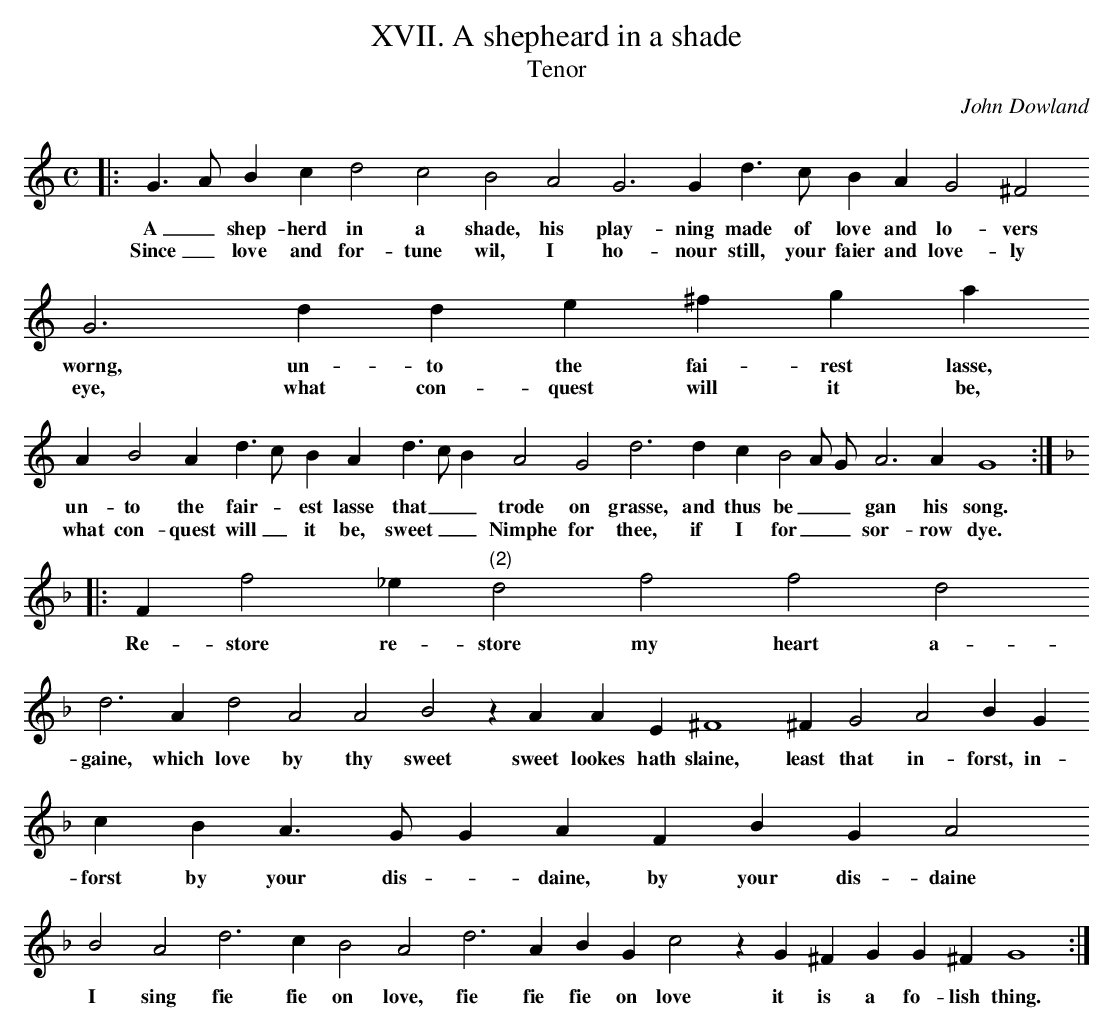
X:1
T:XVII. A shepheard in a shade
C: John Dowland
M:C
L:1/4
T:Tenor
K:Gmixolydian -8va
|:G > A   B    c    d2 c2 B2    A2  G3    G     d > c  B A G2 ^F2 G3 d d e ^f g a
w:A _    shep- herd in a shade, his play- ning made of love and lo- vers worng, un- to the fai- rest lasse,
w:Since _ love and for- tune wil, I ho- nour still, your faier and love- ly eye, what con- quest will it be,
A B2 A d > c B A d > c B A2 G2 d3 d c B2 A/ G/ A3 A G4 ::
w:un- to the fair - est lasse that _ _ trode on grasse, and thus be _ _ gan his song.
w:what con- quest will _  it be, sweet _ _ Nimphe for thee, if I for _ _ sor- row dye.
K:Gdor -8va
F f2 _e "(2)"d2 f2 f2 d2
w: Re- store re- store my heart a-
d3 A d2 A2 A2 B2 z A A E ^F4 ^F G2 A2 B G c B A > G G A F B G A2
w:gaine, which love by thy sweet sweet lookes hath slaine, least that in- forst, in- forst by your dis - daine, by your dis- daine
B2 A2 d3 c B2 A2 d3 A B G c2 z G ^F G G ^F G4 :|
w:I sing fie fie on love, fie fie fie on love it is a fo-lish thing.
